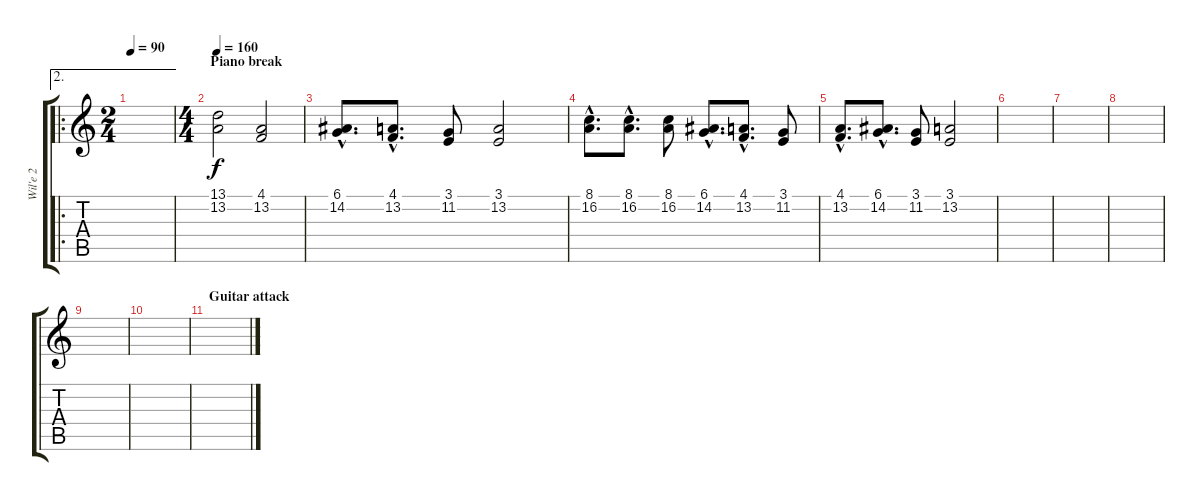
\track ("Wil'e 2" "Wil'e 2") {instrument acousticgrandpiano}
\staff {score tabs}
\tuning (Db4 Ab3 E3 B2 Gb2 B1) {hide}
\ae 2
\ro
\ts (2 4)
\tempo 90
\clef g2
\ks c
|
\ts (4 4)
\section ("" "Piano break")
\tempo 160
(13.1 13.2).2 (4.1 13.2).2 |
(6.1{hac} 14.2{hac}).8{d} (4.1{hac} 13.2{hac}).8{d} (3.1 11.2).8 (3.1 13.2).2 |
(8.1{hac} 16.2{hac}).8{d} (8.1{hac} 16.2{hac}).8{d} (8.1 16.2).8 (6.1{hac} 14.2{hac}).8{d} (4.1{hac} 13.2{hac}).8{d} (3.1 11.2).8 |
(4.1{hac} 13.2{hac}).8{d} (6.1{hac} 14.2{hac}).8{d} (3.1 11.2).8 (3.1 13.2).2 |
|
|
|
|
|
\section ("" "Guitar attack")
